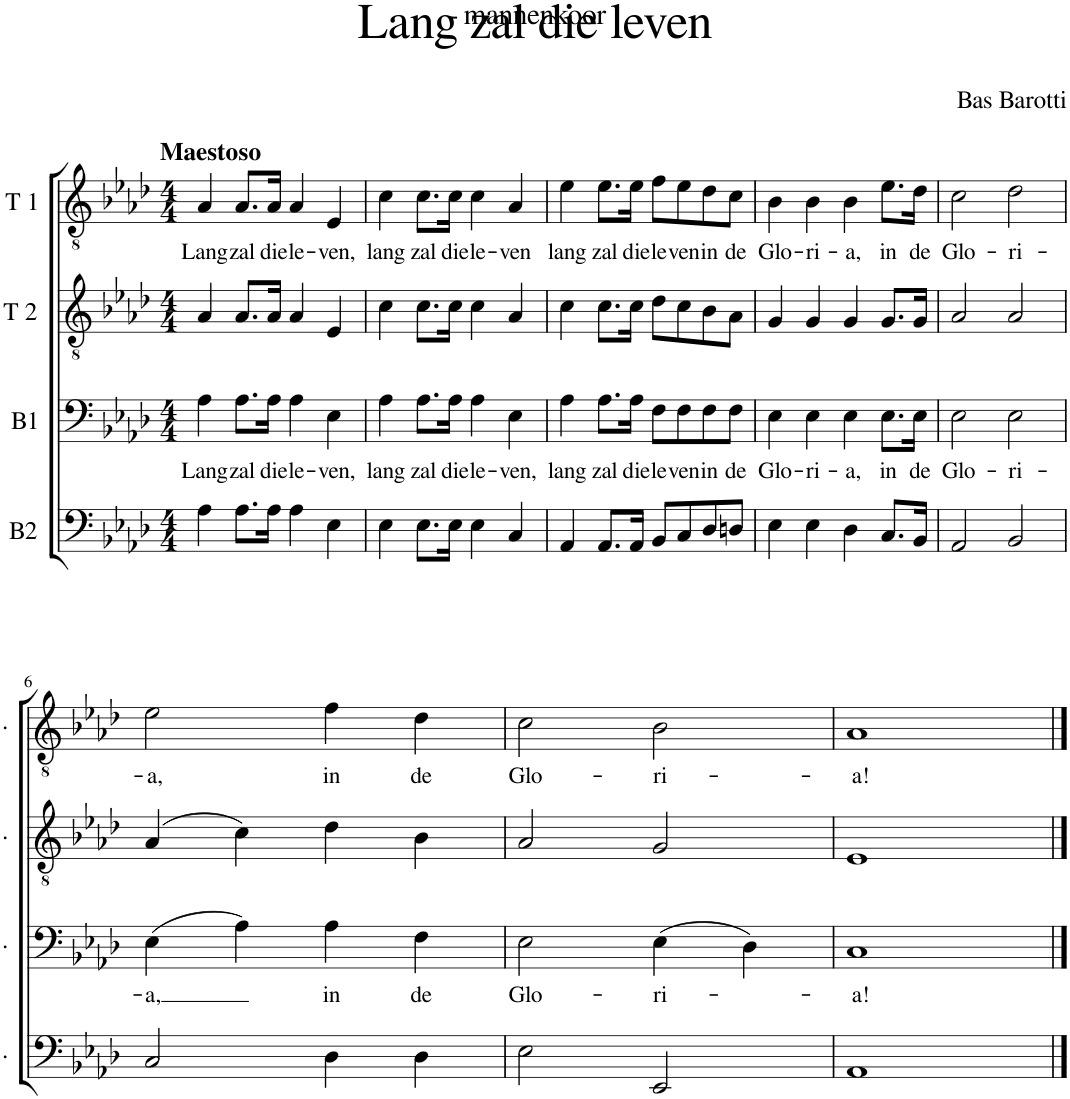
**kern	**kern	**text	**kern	**kern	**text
*part4	*part3	*part3	*part2	*part1	*part1
*staff4	*staff3	*staff3	*staff2	*staff1	*staff1
*I"B2	*I"B1	*	*I"T 2	*I"T 1	*
*clefF4	*clefF4	*	*clefGv2	*clefGv2	*
*	*	*	*Trd4c7	*Trd4c7	*
*k[b-e-a-d-]	*k[b-e-a-d-]	*	*k[b-e-a-d-]	*k[b-e-a-d-]	*
*M4/4	*M4/4	*	*M4/4	*M4/4	*
=1	=1	=1	=1	=1	=1
!	!	!	!	!LO:TX:a:B:t=Maestoso	!
!	!	!LO:LY:b	!	!	!LO:LY:b
4A-\	4A-\	Lang	4A-/	4A-/	Lang
!	!	!LO:LY:b	!	!	!LO:LY:b
8.A-\L	8.A-\L	zal	8.A-/L	8.A-/L	zal
!	!	!LO:LY:b	!	!	!LO:LY:b
16A-\Jk	16A-\Jk	die	16A-/Jk	16A-/Jk	die
!	!	!LO:LY:b	!	!	!LO:LY:b
4A-\	4A-\	le-	4A-/	4A-/	le-
!	!	!LO:LY:b	!	!	!LO:LY:b
4E-\	4E-\	-ven,	4E-/	4E-/	-ven,
=2	=2	=2	=2	=2	=2
!	!	!LO:LY:b	!	!	!LO:LY:b
4E-\	4A-\	lang	4c\	4c\	lang
!	!	!LO:LY:b	!	!	!LO:LY:b
8.E-\L	8.A-\L	zal	8.c\L	8.c\L	zal
!	!	!LO:LY:b	!	!	!LO:LY:b
16E-\Jk	16A-\Jk	die	16c\Jk	16c\Jk	die
!	!	!LO:LY:b	!	!	!LO:LY:b
4E-\	4A-\	le-	4c\	4c\	le-
!	!	!LO:LY:b	!	!	!LO:LY:b
4C/	4E-\	-ven,	4A-/	4A-/	-ven
=3	=3	=3	=3	=3	=3
!	!	!LO:LY:b	!	!	!LO:LY:b
4AA-/	4A-\	lang	4c\	4e-\	lang
!	!	!LO:LY:b	!	!	!LO:LY:b
8.AA-/L	8.A-\L	zal	8.c\L	8.e-\L	zal
!	!	!LO:LY:b	!	!	!LO:LY:b
16AA-/Jk	16A-\Jk	die	16c\Jk	16e-\Jk	die
!	!	!LO:LY:b	!	!	!LO:LY:b
8BB-/L	8F\L	le-	8d-\L	8f\L	le-
!	!	!LO:LY:b	!	!	!LO:LY:b
8C/	8F\	-ven	8c\	8e-\	-ven
!	!	!LO:LY:b	!	!	!LO:LY:b
8D-/	8F\	in	8B-\	8d-\	in
!	!	!LO:LY:b	!	!	!LO:LY:b
8Dn/J	8F\J	de	8A-\J	8c\J	de
=4	=4	=4	=4	=4	=4
!	!	!LO:LY:b	!	!	!LO:LY:b
4E-\	4E-\	Glo-	4G/	4B-\	Glo-
!	!	!LO:LY:b	!	!	!LO:LY:b
4E-\	4E-\	-ri-	4G/	4B-\	-ri-
!	!	!LO:LY:b	!	!	!LO:LY:b
4D-\	4E-\	-a,	4G/	4B-\	-a,
!	!	!LO:LY:b	!	!	!LO:LY:b
8.C/L	8.E-\L	in	8.G/L	8.e-\L	in
!	!	!LO:LY:b	!	!	!LO:LY:b
16BB-/Jk	16E-\Jk	de	16G/Jk	16d-\Jk	de
=5	=5	=5	=5	=5	=5
!	!	!LO:LY:b	!	!	!LO:LY:b
2AA-/	2E-\	Glo-	2A-/	2c\	Glo-
!	!	!LO:LY:b	!	!	!LO:LY:b
2BB-/	2E-\	-ri-	2A-/	2d-\	-ri-
!!LO:LB:g=z
=6	=6	=6	=6	=6	=6
!	!	!LO:LY:b	!	!	!LO:LY:b
2C/	(4E-\	-a,	(4A-/	2e-\	-a,
.	4A-\)	.	4c\)	.	.
!	!	!LO:LY:b	!	!	!LO:LY:b
4D-\	4A-\	in	4d-\	4f\	in
!	!	!LO:LY:b	!	!	!LO:LY:b
4D-\	4F\	de	4B-\	4d-\	de
=7	=7	=7	=7	=7	=7
!	!	!LO:LY:b	!	!	!LO:LY:b
2E-\	2E-\	Glo-	2A-/	2c\	Glo-
!	!	!LO:LY:b	!	!	!LO:LY:b
2EE-/	(4E-\	-ri-	2G/	2B-\	-ri-
.	4D-\)	.	.	.	.
=8	=8	=8	=8	=8	=8
!	!	!LO:LY:b	!	!	!LO:LY:b
1AA-	1C	-a!	1E-	1A-	-a!
==	==	==	==	==	==
*-	*-	*-	*-	*-	*-
